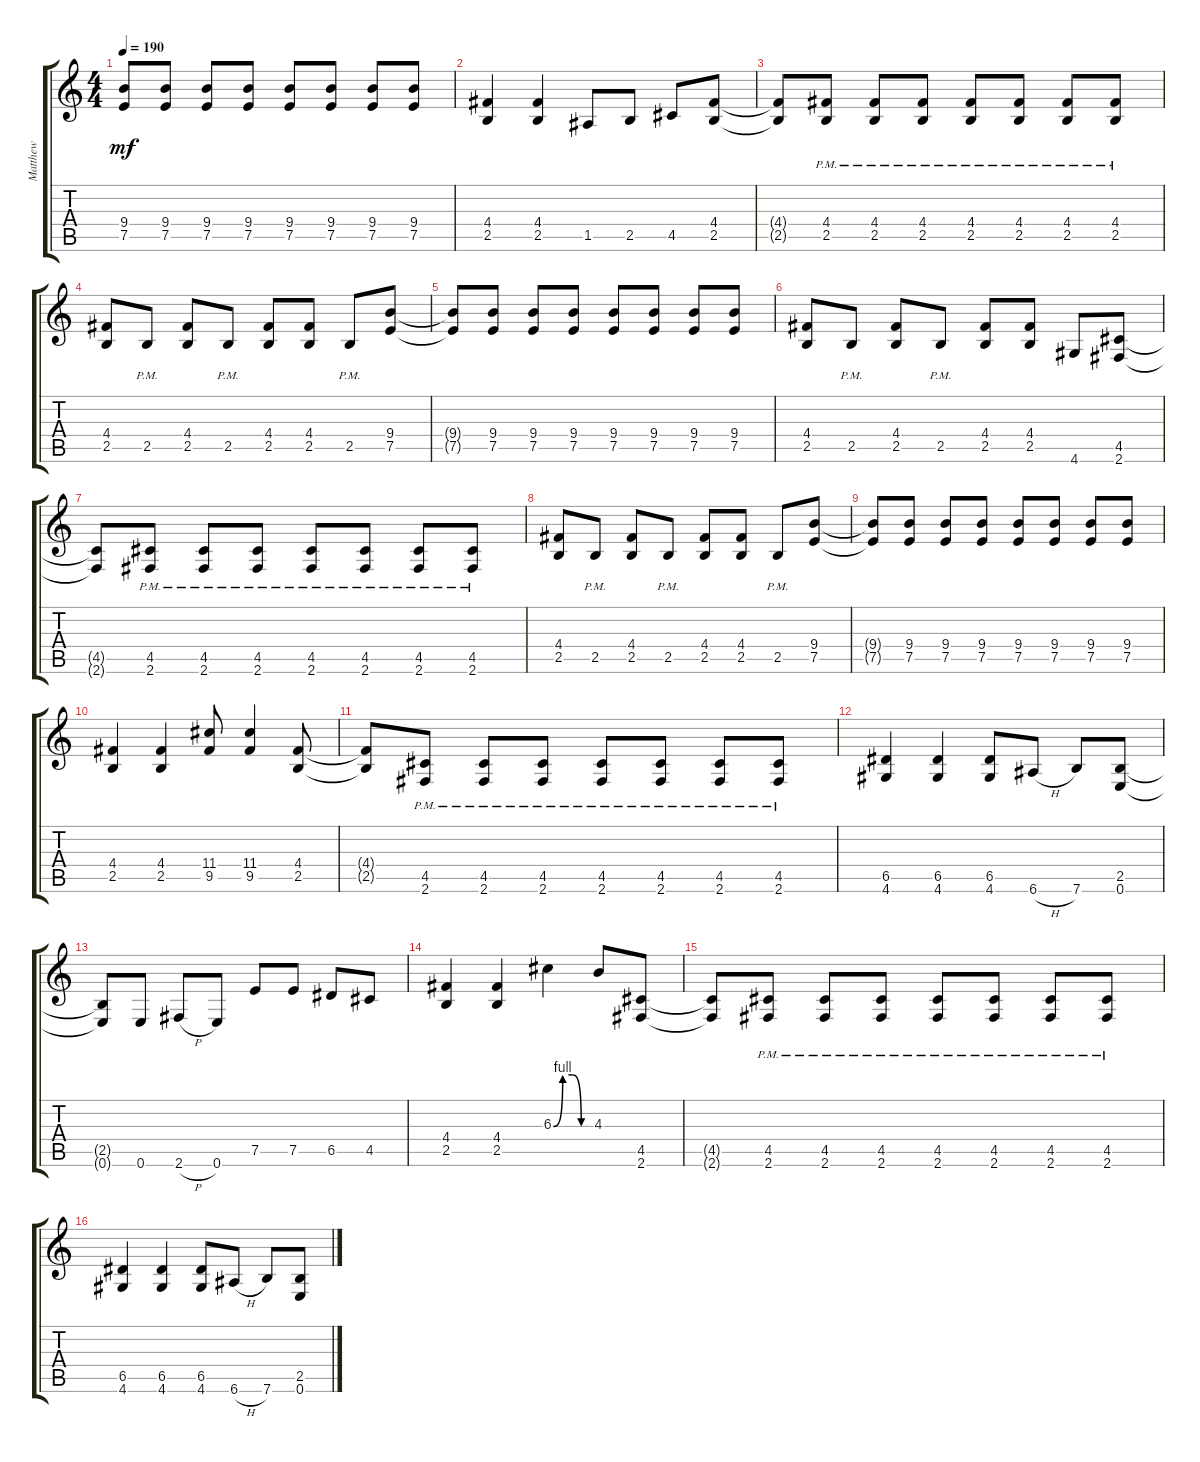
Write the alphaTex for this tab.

\track ("Matthew" "Matthew") {instrument distortionguitar}
\staff {score tabs}
\tuning (E4 B3 G3 D3 A2 E2) {hide}
\ts (4 4)
\tempo 190
\clef g2
\ks c
(9.4{t} 7.5{t}).8{dy mf} (9.4 7.5).8 (9.4 7.5).8 (9.4 7.5).8 (9.4 7.5).8 (9.4 7.5).8 (9.4 7.5).8 (9.4 7.5).8 |
(4.4 2.5).4 (4.4 2.5).4 1.5.8 2.5.8 4.5.8 (4.4 2.5).8 |
(4.4{t} 2.5{t}).8 (4.4{pm} 2.5{pm}).8 (4.4{pm} 2.5{pm}).8 (4.4{pm} 2.5{pm}).8 (4.4{pm} 2.5{pm}).8 (4.4{pm} 2.5{pm}).8 (4.4{pm} 2.5{pm}).8 (4.4{pm} 2.5{pm}).8 |
(4.4 2.5).8 2.5{pm}.8 (4.4 2.5).8 2.5{pm}.8 (4.4 2.5).8 (4.4 2.5).8 2.5{pm}.8 (9.4 7.5).8 |
(9.4{t} 7.5{t}).8 (9.4 7.5).8 (9.4 7.5).8 (9.4 7.5).8 (9.4 7.5).8 (9.4 7.5).8 (9.4 7.5).8 (9.4 7.5).8 |
(4.4 2.5).8 2.5{pm}.8 (4.4 2.5).8 2.5{pm}.8 (4.4 2.5).8 (4.4 2.5).8 4.6.8 (4.5 2.6).8 |
(4.5{t} 2.6{t}).8 (4.5{pm} 2.6{pm}).8 (4.5{pm} 2.6{pm}).8 (4.5{pm} 2.6{pm}).8 (4.5{pm} 2.6{pm}).8 (4.5{pm} 2.6{pm}).8 (4.5{pm} 2.6{pm}).8 (4.5{pm} 2.6{pm}).8 |
(4.4 2.5).8 2.5{pm}.8 (4.4 2.5).8 2.5{pm}.8 (4.4 2.5).8 (4.4 2.5).8 2.5{pm}.8 (9.4 7.5).8 |
(9.4{t} 7.5{t}).8 (9.4 7.5).8 (9.4 7.5).8 (9.4 7.5).8 (9.4 7.5).8 (9.4 7.5).8 (9.4 7.5).8 (9.4 7.5).8 |
(4.4 2.5).4 (4.4 2.5).4 (11.4 9.5).8 (11.4 9.5).4 (4.4 2.5).8 |
(4.4{t} 2.5{t}).8 (4.5{pm} 2.6{pm}).8 (4.5{pm} 2.6{pm}).8 (4.5{pm} 2.6{pm}).8 (4.5{pm} 2.6{pm}).8 (4.5{pm} 2.6{pm}).8 (4.5{pm} 2.6{pm}).8 (4.5{pm} 2.6{pm}).8 |
(6.5 4.6).4 (6.5 4.6).4 (6.5 4.6).8 6.6{h}.8 7.6.8 (2.5 0.6).8 |
(2.5{t} 0.6{t}).8 0.6.8 2.6{h}.8 0.6.8 7.5.8 7.5.8 6.5.8 4.5.8 |
(4.4 2.5).4 (4.4 2.5).4 6.3{be (custom 0 0 15 4 30 4 45 0 60 0)}.4 4.3.8 (4.5 2.6).8 |
(4.5{t} 2.6{t}).8 (4.5{pm} 2.6{pm}).8 (4.5{pm} 2.6{pm}).8 (4.5{pm} 2.6{pm}).8 (4.5{pm} 2.6{pm}).8 (4.5{pm} 2.6{pm}).8 (4.5{pm} 2.6{pm}).8 (4.5{pm} 2.6{pm}).8 |
(6.5 4.6).4 (6.5 4.6).4 (6.5 4.6).8 6.6{h}.8 7.6.8 (2.5 0.6).8
